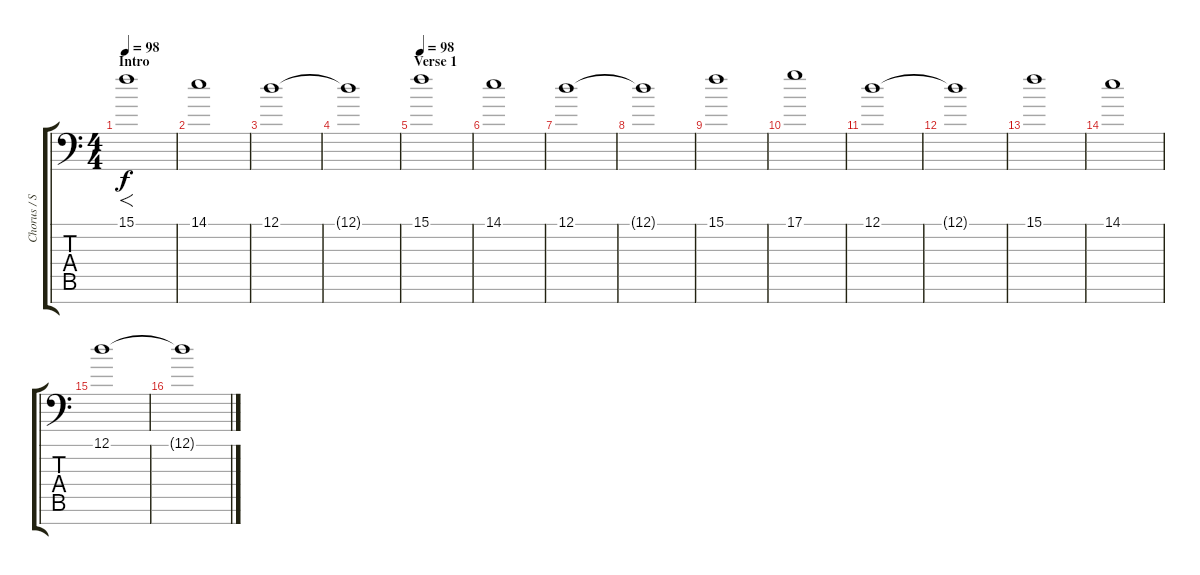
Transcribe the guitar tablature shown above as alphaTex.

\track ("Chorus / String" "Chorus / S") {instrument stringensemble2}
\staff {score tabs}
\tuning (D4 A3 F3 C3 G2 D2 A1) {hide}
\ts (4 4)
\section ("" "Intro")
\tempo 98
\clef f4
\ks c
15.1.1{f dy f volume 10 instrument stringensemble2} |
14.1.1 |
12.1.1 |
12.1{t}.1 |
\section ("" "Verse 1")
\tempo 98
15.1.1 |
14.1.1 |
12.1.1 |
12.1{t}.1 |
15.1.1 |
17.1.1 |
12.1.1 |
12.1{t}.1 |
15.1.1 |
14.1.1 |
12.1.1 |
12.1{t}.1
